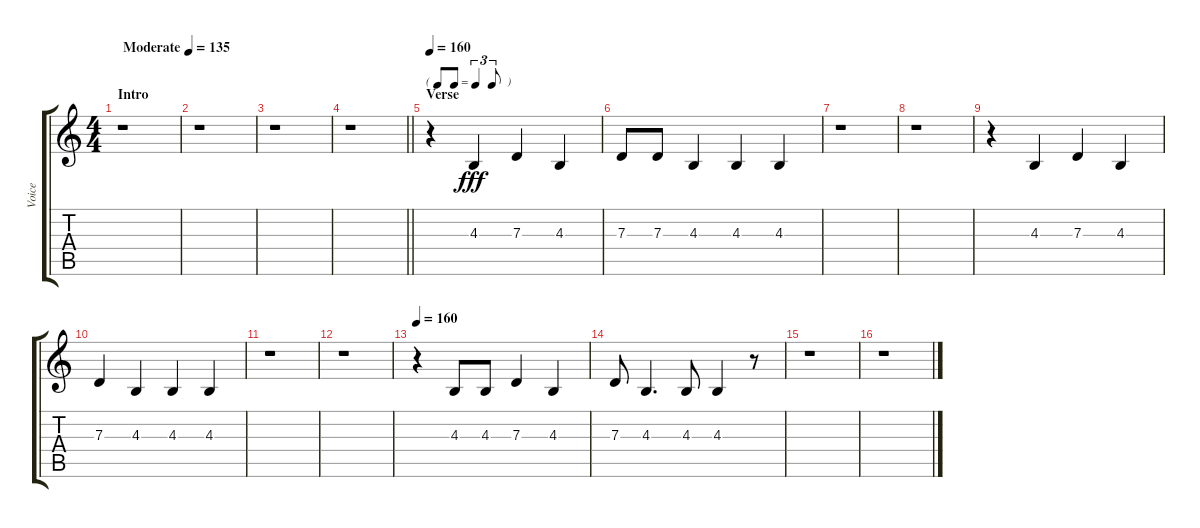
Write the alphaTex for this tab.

\track ("Voice" "Voice") {instrument lead6voice}
\staff {score tabs}
\tuning (E4 B3 G3 D3 A2 E2) {hide}
\ts (4 4)
\section ("" "Intro")
\tempo (135 "Moderate")
\clef g2
\ks c
r.1{dy fff instrument lead6voice} |
r.1 |
r.1 |
\barLineRight lightlight
r.1 |
\tf triplet8th
\section ("" "Verse")
\tempo 160
r.4 4.3.4 7.3.4 4.3.4 |
7.3.8 7.3.8 4.3.4 4.3.4 4.3.4 |
r.1 |
r.1 |
r.4 4.3.4 7.3.4 4.3.4 |
7.3.4 4.3.4 4.3.4 4.3.4 |
r.1 |
r.1 |
\tempo 160
r.4 4.3.8 4.3.8 7.3.4 4.3.4 |
7.3.8 4.3.4{d} 4.3.8 4.3.4 r.8 |
r.1 |
r.1
